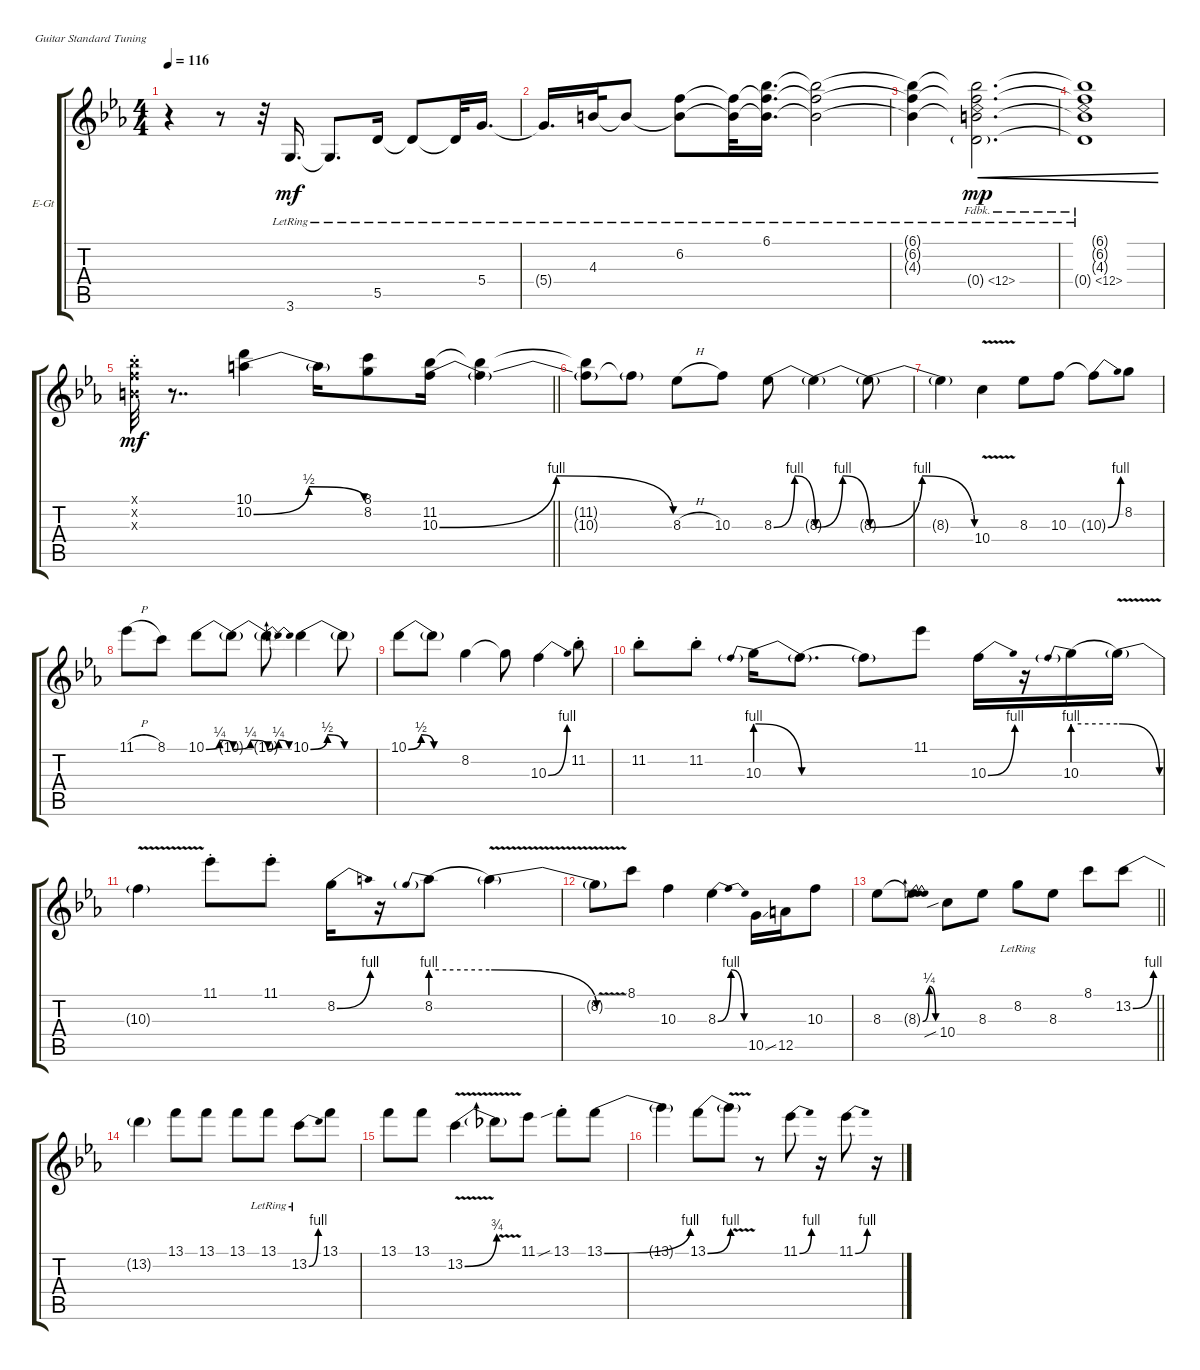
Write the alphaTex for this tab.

\defaultSystemsLayout 4
\bracketExtendMode groupsimilarinstruments
\firstSystemTrackNameOrientation horizontal
\otherSystemsTrackNameOrientation horizontal
\track ("Electric Guitar" "E-Gt") {instrument overdrivenguitar}
\staff {score tabs}
\tuning (E4 B3 G3 D3 A2 E2)
\ts (4 4)
\tempo 116
\clef g2
\ks cminor
r.4{dy mf instrument overdrivenguitar} r.8 r.32 3.6{lr}.16{d} 3.6{lr t}.8{d} 5.5{lr}.16 5.5{lr t}.8 5.5{lr t}.32 5.4{lr}.16{d} |
5.4{lr t}.16{d} 4.3{lr}.32 4.3{lr t}.8 (6.2{lr} 4.3{lr t}).8 (6.2{lr t} 4.3{lr t}).32 (6.1{lr} 6.2{lr t} 4.3{lr t}).16{d} (6.1{lr t} 6.2{lr t} 4.3{lr t}).2 |
(6.1{lr t} 4.3{lr t} 6.2{t}).4 (6.1{lr t} 4.3{lr t} 6.2{t} 0.4{fh 12 g}).2{d cre dy mp} |
\scale
0.114398 (6.1{lr t} 4.3{lr t} 6.2{t} 0.4{fh 12 t}).1{cre} |
\scale
0.510928
\barLineRight lightlight
(4.3{st x} 6.2{st x} 6.1{st x}).32{dy mf} r.8{dd} (10.2{be (bendrelease 0 0 2.4 2 26.4 2 54 0)} 10.1).4 10.2{t}.16 (8.2 8.1).8 (11.2 10.3{be (bendrelease 0 0 19.2 4 36.6 4 48.6 0)}).16 (11.2{t} 10.3{t}).4 |
\scale
0.373974 (11.2{t} 10.3{t}).8 10.3{t}.8 8.3{h}.8 10.3.8 8.3{be (bendrelease 4.2 0 12.6 4 29.4 4 48 0)}.8 8.3{be (bendrelease 0 0 10.2 4 48.6 4 59.4 0) t}.4 8.3{be (bendrelease 0 0 8.4 4 42 4 55.8 0) t}.8 |
8.3{t}.4 10.4{v}.4 8.3.8 10.3.8 10.3{be (bend 0 0 15 4) t}.8 8.2.8 |
11.1{h}.8 8.1.8 10.1{be (bendrelease 32.4 0 39.6 1 54 1 59.4 0)}.8 10.1{be (bendrelease 8.4 0 21.599999999999998 1 37.199999999999996 1 46.8 0) t}.8 10.1{be (bendrelease 3 0 9.6 1 23.4 1 34.8 0) t}.8 10.1{be (bendrelease 6 0 11.4 2 47.4 2 56.4 0)}.4 10.1{be (hold 0 0 60 0) t}.8 |
10.1{be (bendrelease 9 0 12.6 2 44.4 2 55.199999999999996 0)}.8 10.1{be (hold 0 0 60 0) t}.8 8.2.4 8.2{t}.8 10.3{be (bend 0 0 15 4)}.4 11.2{st}.8 |
11.2{st}.8 11.2{st}.8 10.3{be (prebendrelease 0 4 31.799999999999997 0)}.16 10.3{be (hold 0 0 60 0) t}.8{d} 10.3{t}.8 11.1.8 10.3{be (bend 10.799999999999999 0 36.6 4)}.16 r.16 10.3{be (prebend 0 4 60 4)}.16 10.3{be (release 0.6 4 12.6 0) v t}.16 |
10.3{v t}.4 11.1{st}.8 11.1{st}.8 8.2{be (bend 16.8 0 40.199999999999996 4)}.16 r.16 8.2{be (prebend 0 4 60 4)}.8 8.2{be (release 0 4 11.4 0) v t}.4 |
8.2{v t}.8 8.1.8 10.3.4 8.3{be (bendrelease 6 0 13.2 4 23.4 4 30 0)}.4 10.5{ss}.16 12.5.16 10.3.8 |
\barLineRight lightlight
8.3.8 8.3{be (bendrelease 0 0 2.4 1 24 1 27.599999999999998 0) t}.8 10.4{sib}.8 8.3.8 8.2{lr}.8 8.3.8 8.1.8 13.2{be (bend 5.3999999999999995 0 12.6 4)}.8 |
13.2{t}.4 13.1.8 13.1.8 13.1.8 13.1{lr}.8 13.2{be (bend 3.5999999999999996 0 7.8 4) lr}.8 13.1.8 |
13.1.8 13.1.8 13.2{be (bend 1.2 0 41.4 3) v}.4 13.2{v t}.8 11.1.8 13.1{sib st}.8 13.1{be (bend 0.6 0 21.599999999999998 4)}.8 |
\scale
0.395192 13.1{t}.4 13.1{be (bend 0 0 24.599999999999998 4)}.8 13.1{v t}.8 r.8 11.1{be (bend 14.399999999999999 0 46.8 4)}.8 r.16 11.1{be (bend 14.399999999999999 0 46.8 4)}.8 r.16
